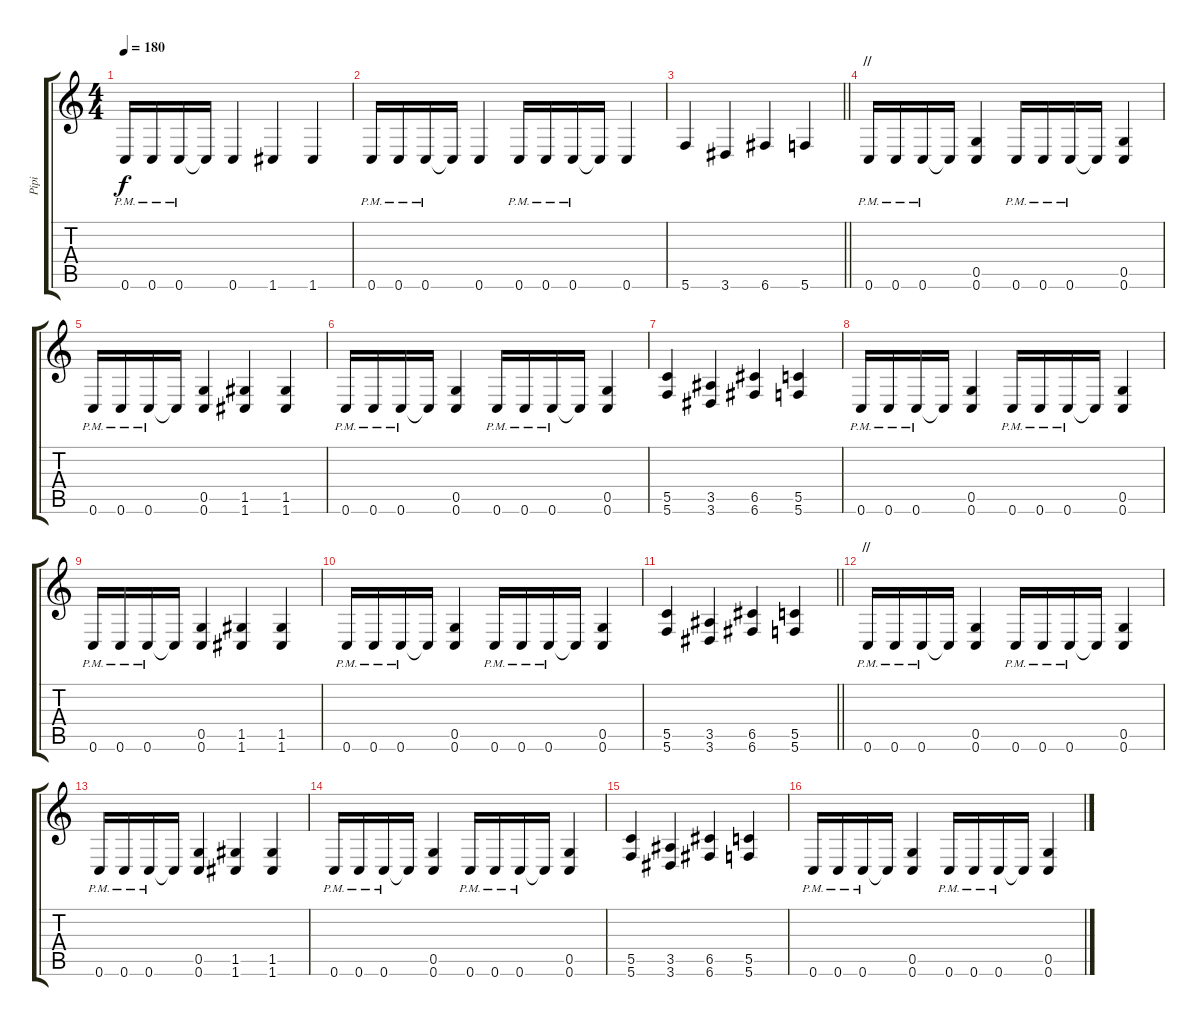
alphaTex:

\track ("Pipi" "Pipi") {instrument distortionguitar}
\staff {score tabs}
\tuning (D4 A3 F3 C3 G2 C2) {hide}
\ts (4 4)
\tempo 180
\clef g2
\ks c
0.6{pm}.16{dy f} 0.6{pm}.16 0.6{pm}.16 0.6{t}.16 0.6.4 1.6.4 1.6.4 |
0.6{pm}.16 0.6{pm}.16 0.6{pm}.16 0.6{t}.16 0.6.4 0.6{pm}.16 0.6{pm}.16 0.6{pm}.16 0.6{t}.16 0.6.4 |
\barLineRight lightlight
5.6.4 3.6.4 6.6.4 5.6.4 |
\section ("" "//")
0.6{pm}.16 0.6{pm}.16 0.6{pm}.16 0.6{t}.16 (0.5 0.6).4 0.6{pm}.16 0.6{pm}.16 0.6{pm}.16 0.6{t}.16 (0.5 0.6).4 |
0.6{pm}.16 0.6{pm}.16 0.6{pm}.16 0.6{t}.16 (0.5 0.6).4 (1.5 1.6).4 (1.5 1.6).4 |
0.6{pm}.16 0.6{pm}.16 0.6{pm}.16 0.6{t}.16 (0.5 0.6).4 0.6{pm}.16 0.6{pm}.16 0.6{pm}.16 0.6{t}.16 (0.5 0.6).4 |
(5.5 5.6).4 (3.5 3.6).4 (6.5 6.6).4 (5.5 5.6).4 |
0.6{pm}.16 0.6{pm}.16 0.6{pm}.16 0.6{t}.16 (0.5 0.6).4 0.6{pm}.16 0.6{pm}.16 0.6{pm}.16 0.6{t}.16 (0.5 0.6).4 |
0.6{pm}.16 0.6{pm}.16 0.6{pm}.16 0.6{t}.16 (0.5 0.6).4 (1.5 1.6).4 (1.5 1.6).4 |
0.6{pm}.16 0.6{pm}.16 0.6{pm}.16 0.6{t}.16 (0.5 0.6).4 0.6{pm}.16 0.6{pm}.16 0.6{pm}.16 0.6{t}.16 (0.5 0.6).4 |
\barLineRight lightlight
(5.5 5.6).4 (3.5 3.6).4 (6.5 6.6).4 (5.5 5.6).4 |
\section ("" "//")
0.6{pm}.16 0.6{pm}.16 0.6{pm}.16 0.6{t}.16 (0.5 0.6).4 0.6{pm}.16 0.6{pm}.16 0.6{pm}.16 0.6{t}.16 (0.5 0.6).4 |
0.6{pm}.16 0.6{pm}.16 0.6{pm}.16 0.6{t}.16 (0.5 0.6).4 (1.5 1.6).4 (1.5 1.6).4 |
0.6{pm}.16 0.6{pm}.16 0.6{pm}.16 0.6{t}.16 (0.5 0.6).4 0.6{pm}.16 0.6{pm}.16 0.6{pm}.16 0.6{t}.16 (0.5 0.6).4 |
(5.5 5.6).4 (3.5 3.6).4 (6.5 6.6).4 (5.5 5.6).4 |
0.6{pm}.16 0.6{pm}.16 0.6{pm}.16 0.6{t}.16 (0.5 0.6).4 0.6{pm}.16 0.6{pm}.16 0.6{pm}.16 0.6{t}.16 (0.5 0.6).4
